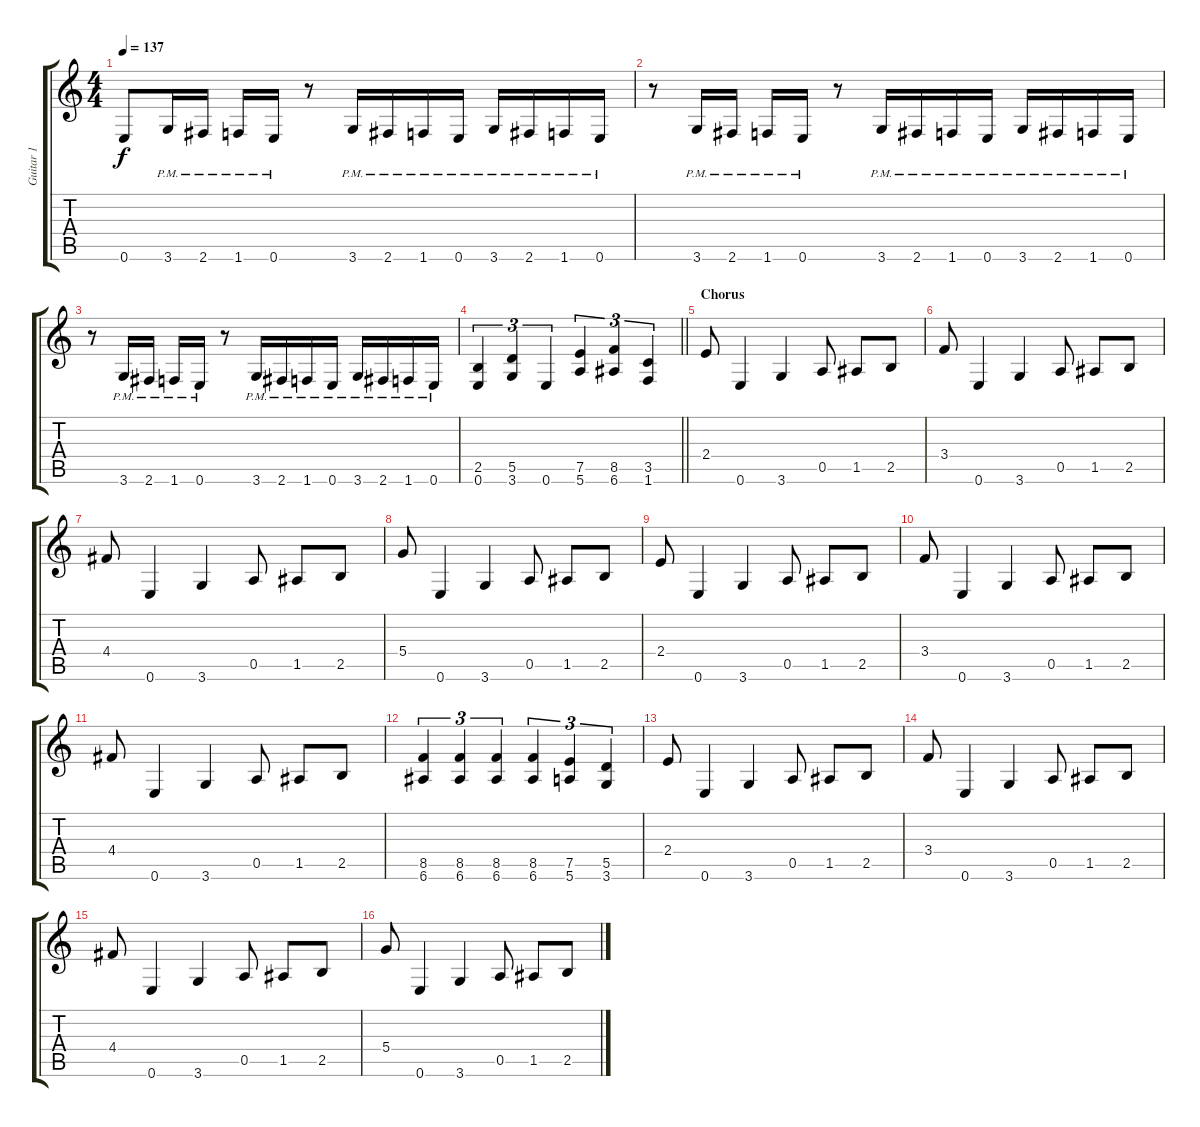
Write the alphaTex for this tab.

\track ("Guitar 1" "Guitar 1") {instrument distortionguitar}
\staff {score tabs}
\tuning (E4 B3 G3 D3 A2 E2) {hide}
\ts (4 4)
\tempo 137
\clef g2
\ks c
0.6.8{dy f} 3.6{pm}.16 2.6{pm}.16 1.6{pm}.16 0.6{pm}.16 r.8 3.6{pm}.16 2.6{pm}.16 1.6{pm}.16 0.6{pm}.16 3.6{pm}.16 2.6{pm}.16 1.6{pm}.16 0.6{pm}.16 |
r.8 3.6{pm}.16 2.6{pm}.16 1.6{pm}.16 0.6{pm}.16 r.8 3.6{pm}.16 2.6{pm}.16 1.6{pm}.16 0.6{pm}.16 3.6{pm}.16 2.6{pm}.16 1.6{pm}.16 0.6{pm}.16 |
r.8 3.6{pm}.16 2.6{pm}.16 1.6{pm}.16 0.6{pm}.16 r.8 3.6{pm}.16 2.6{pm}.16 1.6{pm}.16 0.6{pm}.16 3.6{pm}.16 2.6{pm}.16 1.6{pm}.16 0.6{pm}.16 |
\barLineRight lightlight
(2.5 0.6).4{tu (3 2)} (5.5 3.6).4{tu (3 2)} 0.6.4{tu (3 2)} (7.5 5.6).4{tu (3 2)} (8.5 6.6).4{tu (3 2)} (3.5 1.6).4{tu (3 2)} |
\section ("" "Chorus")
2.4.8 0.6.4 3.6.4 0.5.8 1.5.8 2.5.8 |
3.4.8 0.6.4 3.6.4 0.5.8 1.5.8 2.5.8 |
4.4.8 0.6.4 3.6.4 0.5.8 1.5.8 2.5.8 |
5.4.8 0.6.4 3.6.4 0.5.8 1.5.8 2.5.8 |
2.4.8 0.6.4 3.6.4 0.5.8 1.5.8 2.5.8 |
3.4.8 0.6.4 3.6.4 0.5.8 1.5.8 2.5.8 |
4.4.8 0.6.4 3.6.4 0.5.8 1.5.8 2.5.8 |
(8.5 6.6).4{tu (3 2)} (8.5 6.6).4{tu (3 2)} (8.5 6.6).4{tu (3 2)} (8.5 6.6).4{tu (3 2)} (7.5 5.6).4{tu (3 2)} (5.5 3.6).4{tu (3 2)} |
2.4.8 0.6.4 3.6.4 0.5.8 1.5.8 2.5.8 |
3.4.8 0.6.4 3.6.4 0.5.8 1.5.8 2.5.8 |
4.4.8 0.6.4 3.6.4 0.5.8 1.5.8 2.5.8 |
5.4.8 0.6.4 3.6.4 0.5.8 1.5.8 2.5.8
